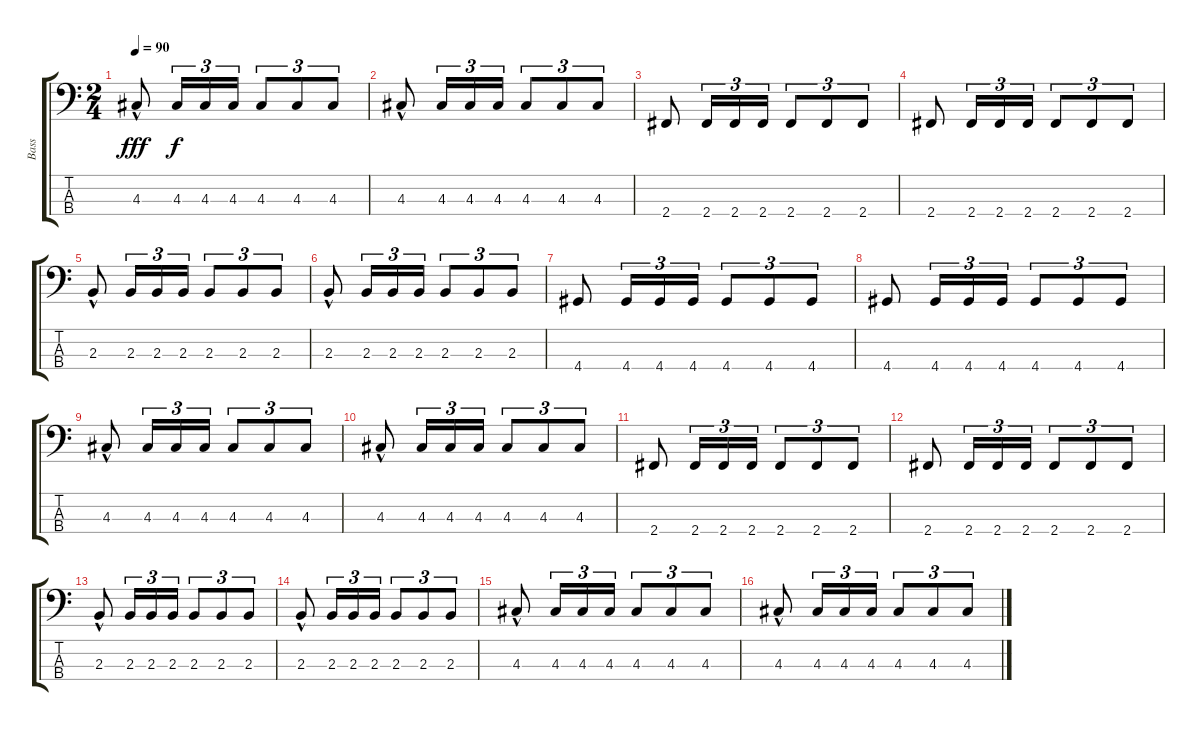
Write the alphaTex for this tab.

\track ("Bass" "Bass") {instrument electricbasspick}
\staff {score tabs}
\tuning (G2 D2 A1 E1) {hide}
\ts (2 4)
\tempo 90
\clef f4
\ks c
4.3{hac}.8{dy fff} 4.3.16{tu (3 2) dy f} 4.3.16{tu (3 2)} 4.3.16{tu (3 2)} 4.3.8{tu (3 2)} 4.3.8{tu (3 2)} 4.3.8{tu (3 2)} |
4.3{hac}.8 4.3.16{tu (3 2)} 4.3.16{tu (3 2)} 4.3.16{tu (3 2)} 4.3.8{tu (3 2)} 4.3.8{tu (3 2)} 4.3.8{tu (3 2)} |
2.4.8 2.4.16{tu (3 2)} 2.4.16{tu (3 2)} 2.4.16{tu (3 2)} 2.4.8{tu (3 2)} 2.4.8{tu (3 2)} 2.4.8{tu (3 2)} |
2.4.8 2.4.16{tu (3 2)} 2.4.16{tu (3 2)} 2.4.16{tu (3 2)} 2.4.8{tu (3 2)} 2.4.8{tu (3 2)} 2.4.8{tu (3 2)} |
2.3{hac}.8 2.3.16{tu (3 2)} 2.3.16{tu (3 2)} 2.3.16{tu (3 2)} 2.3.8{tu (3 2)} 2.3.8{tu (3 2)} 2.3.8{tu (3 2)} |
2.3{hac}.8 2.3.16{tu (3 2)} 2.3.16{tu (3 2)} 2.3.16{tu (3 2)} 2.3.8{tu (3 2)} 2.3.8{tu (3 2)} 2.3.8{tu (3 2)} |
4.4.8 4.4.16{tu (3 2)} 4.4.16{tu (3 2)} 4.4.16{tu (3 2)} 4.4.8{tu (3 2)} 4.4.8{tu (3 2)} 4.4.8{tu (3 2)} |
4.4.8 4.4.16{tu (3 2)} 4.4.16{tu (3 2)} 4.4.16{tu (3 2)} 4.4.8{tu (3 2)} 4.4.8{tu (3 2)} 4.4.8{tu (3 2)} |
4.3{hac}.8 4.3.16{tu (3 2)} 4.3.16{tu (3 2)} 4.3.16{tu (3 2)} 4.3.8{tu (3 2)} 4.3.8{tu (3 2)} 4.3.8{tu (3 2)} |
4.3{hac}.8 4.3.16{tu (3 2)} 4.3.16{tu (3 2)} 4.3.16{tu (3 2)} 4.3.8{tu (3 2)} 4.3.8{tu (3 2)} 4.3.8{tu (3 2)} |
2.4.8 2.4.16{tu (3 2)} 2.4.16{tu (3 2)} 2.4.16{tu (3 2)} 2.4.8{tu (3 2)} 2.4.8{tu (3 2)} 2.4.8{tu (3 2)} |
2.4.8 2.4.16{tu (3 2)} 2.4.16{tu (3 2)} 2.4.16{tu (3 2)} 2.4.8{tu (3 2)} 2.4.8{tu (3 2)} 2.4.8{tu (3 2)} |
2.3{hac}.8 2.3.16{tu (3 2)} 2.3.16{tu (3 2)} 2.3.16{tu (3 2)} 2.3.8{tu (3 2)} 2.3.8{tu (3 2)} 2.3.8{tu (3 2)} |
2.3{hac}.8 2.3.16{tu (3 2)} 2.3.16{tu (3 2)} 2.3.16{tu (3 2)} 2.3.8{tu (3 2)} 2.3.8{tu (3 2)} 2.3.8{tu (3 2)} |
4.3{hac}.8 4.3.16{tu (3 2)} 4.3.16{tu (3 2)} 4.3.16{tu (3 2)} 4.3.8{tu (3 2)} 4.3.8{tu (3 2)} 4.3.8{tu (3 2)} |
4.3{hac}.8 4.3.16{tu (3 2)} 4.3.16{tu (3 2)} 4.3.16{tu (3 2)} 4.3.8{tu (3 2)} 4.3.8{tu (3 2)} 4.3.8{tu (3 2)}
